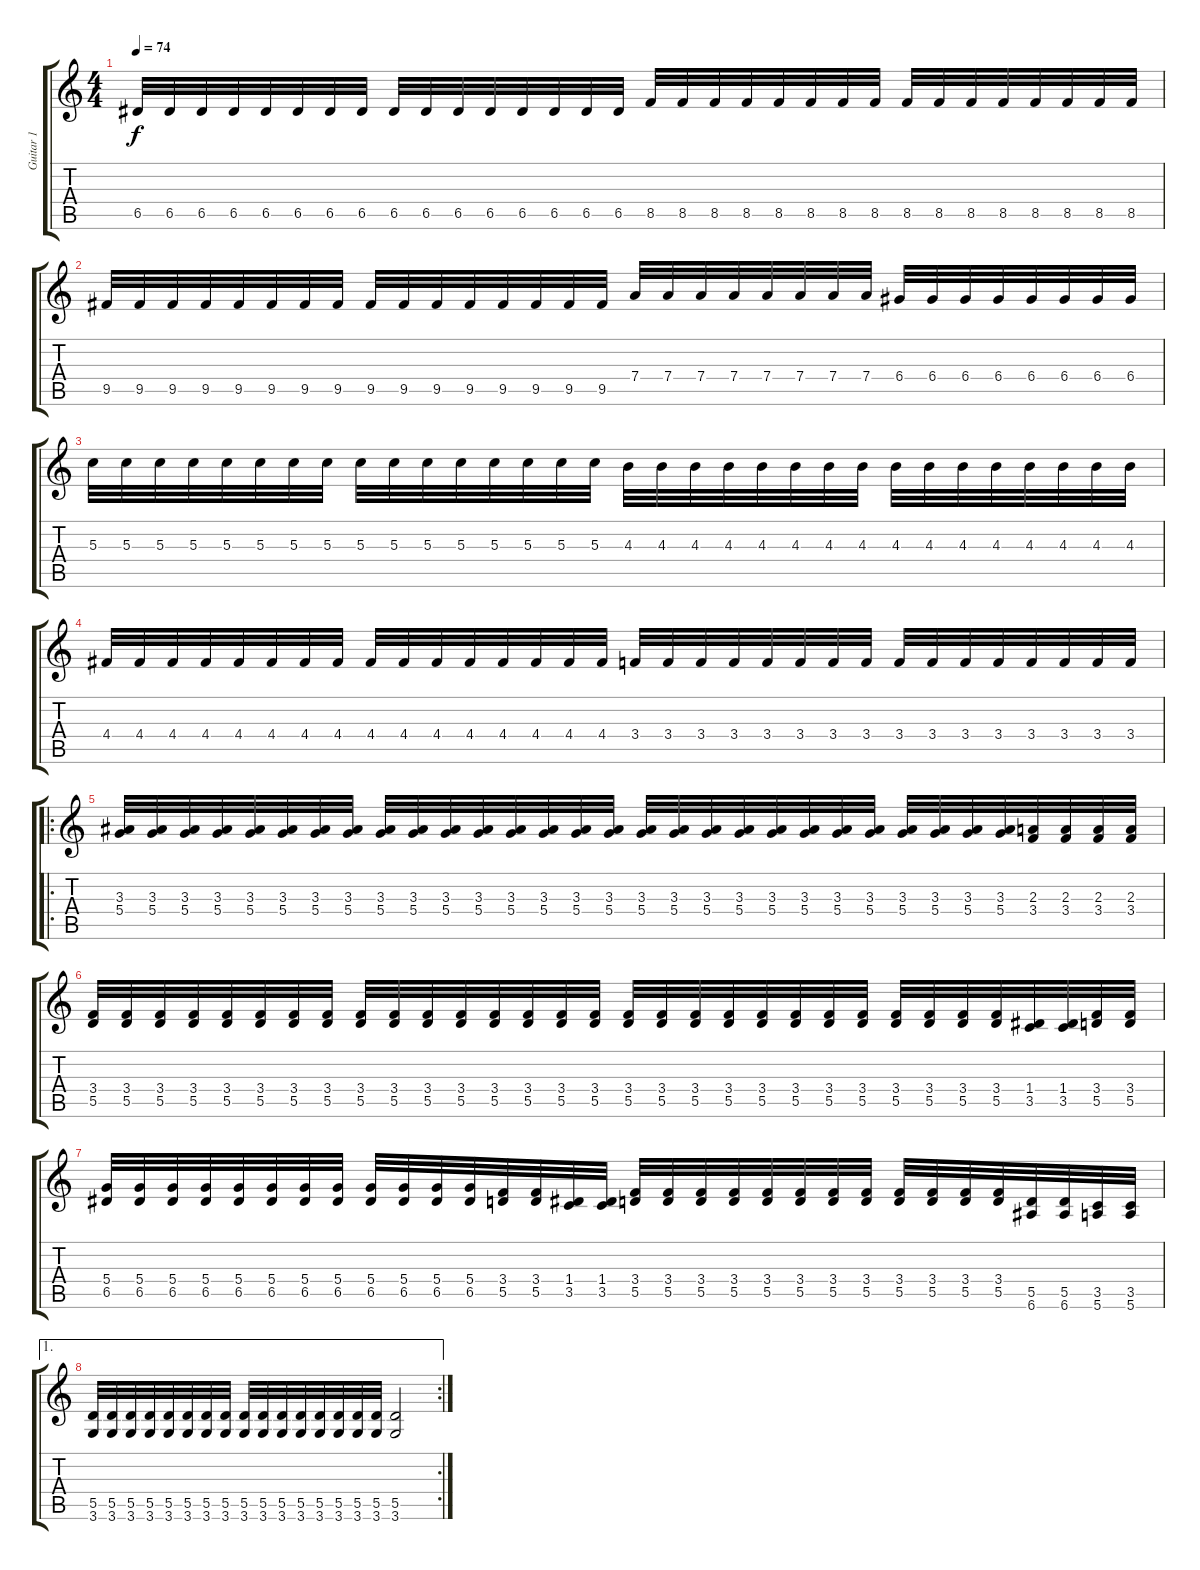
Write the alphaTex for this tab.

\track ("Guitar 1" "Guitar 1") {instrument distortionguitar}
\staff {score tabs}
\tuning (E4 B3 G3 D3 A2 E2) {hide}
\ts (4 4)
\tempo 74
\clef g2
\ks c
6.5.32{dy f} 6.5.32 6.5.32 6.5.32 6.5.32 6.5.32 6.5.32 6.5.32 6.5.32 6.5.32 6.5.32 6.5.32 6.5.32 6.5.32 6.5.32 6.5.32 8.5.32 8.5.32 8.5.32 8.5.32 8.5.32 8.5.32 8.5.32 8.5.32 8.5.32 8.5.32 8.5.32 8.5.32 8.5.32 8.5.32 8.5.32 8.5.32 |
9.5.32 9.5.32 9.5.32 9.5.32 9.5.32 9.5.32 9.5.32 9.5.32 9.5.32 9.5.32 9.5.32 9.5.32 9.5.32 9.5.32 9.5.32 9.5.32 7.4.32 7.4.32 7.4.32 7.4.32 7.4.32 7.4.32 7.4.32 7.4.32 6.4.32 6.4.32 6.4.32 6.4.32 6.4.32 6.4.32 6.4.32 6.4.32 |
5.3.32 5.3.32 5.3.32 5.3.32 5.3.32 5.3.32 5.3.32 5.3.32 5.3.32 5.3.32 5.3.32 5.3.32 5.3.32 5.3.32 5.3.32 5.3.32 4.3.32 4.3.32 4.3.32 4.3.32 4.3.32 4.3.32 4.3.32 4.3.32 4.3.32 4.3.32 4.3.32 4.3.32 4.3.32 4.3.32 4.3.32 4.3.32 |
4.4.32 4.4.32 4.4.32 4.4.32 4.4.32 4.4.32 4.4.32 4.4.32 4.4.32 4.4.32 4.4.32 4.4.32 4.4.32 4.4.32 4.4.32 4.4.32 3.4.32 3.4.32 3.4.32 3.4.32 3.4.32 3.4.32 3.4.32 3.4.32 3.4.32 3.4.32 3.4.32 3.4.32 3.4.32 3.4.32 3.4.32 3.4.32 |
\ro
(3.3 5.4).32 (3.3 5.4).32 (3.3 5.4).32 (3.3 5.4).32 (3.3 5.4).32 (3.3 5.4).32 (3.3 5.4).32 (3.3 5.4).32 (3.3 5.4).32 (3.3 5.4).32 (3.3 5.4).32 (3.3 5.4).32 (3.3 5.4).32 (3.3 5.4).32 (3.3 5.4).32 (3.3 5.4).32 (3.3 5.4).32 (3.3 5.4).32 (3.3 5.4).32 (3.3 5.4).32 (3.3 5.4).32 (3.3 5.4).32 (3.3 5.4).32 (3.3 5.4).32 (3.3 5.4).32 (3.3 5.4).32 (3.3 5.4).32 (3.3 5.4).32 (2.3 3.4).32 (2.3 3.4).32 (2.3 3.4).32 (2.3 3.4).32 |
(3.4 5.5).32 (3.4 5.5).32 (3.4 5.5).32 (3.4 5.5).32 (3.4 5.5).32 (3.4 5.5).32 (3.4 5.5).32 (3.4 5.5).32 (3.4 5.5).32 (3.4 5.5).32 (3.4 5.5).32 (3.4 5.5).32 (3.4 5.5).32 (3.4 5.5).32 (3.4 5.5).32 (3.4 5.5).32 (3.4 5.5).32 (3.4 5.5).32 (3.4 5.5).32 (3.4 5.5).32 (3.4 5.5).32 (3.4 5.5).32 (3.4 5.5).32 (3.4 5.5).32 (3.4 5.5).32 (3.4 5.5).32 (3.4 5.5).32 (3.4 5.5).32 (1.4 3.5).32 (1.4 3.5).32 (3.4 5.5).32 (3.4 5.5).32 |
(5.4 6.5).32 (5.4 6.5).32 (5.4 6.5).32 (5.4 6.5).32 (5.4 6.5).32 (5.4 6.5).32 (5.4 6.5).32 (5.4 6.5).32 (5.4 6.5).32 (5.4 6.5).32 (5.4 6.5).32 (5.4 6.5).32 (3.4 5.5).32 (3.4 5.5).32 (1.4 3.5).32 (1.4 3.5).32 (3.4 5.5).32 (3.4 5.5).32 (3.4 5.5).32 (3.4 5.5).32 (3.4 5.5).32 (3.4 5.5).32 (3.4 5.5).32 (3.4 5.5).32 (3.4 5.5).32 (3.4 5.5).32 (3.4 5.5).32 (3.4 5.5).32 (5.5 6.6).32 (5.5 6.6).32 (3.5 5.6).32 (3.5 5.6).32 |
\ae 1
\rc 2
(5.5 3.6).32 (5.5 3.6).32 (5.5 3.6).32 (5.5 3.6).32 (5.5 3.6).32 (5.5 3.6).32 (5.5 3.6).32 (5.5 3.6).32 (5.5 3.6).32 (5.5 3.6).32 (5.5 3.6).32 (5.5 3.6).32 (5.5 3.6).32 (5.5 3.6).32 (5.5 3.6).32 (5.5 3.6).32 (5.5 3.6).2
